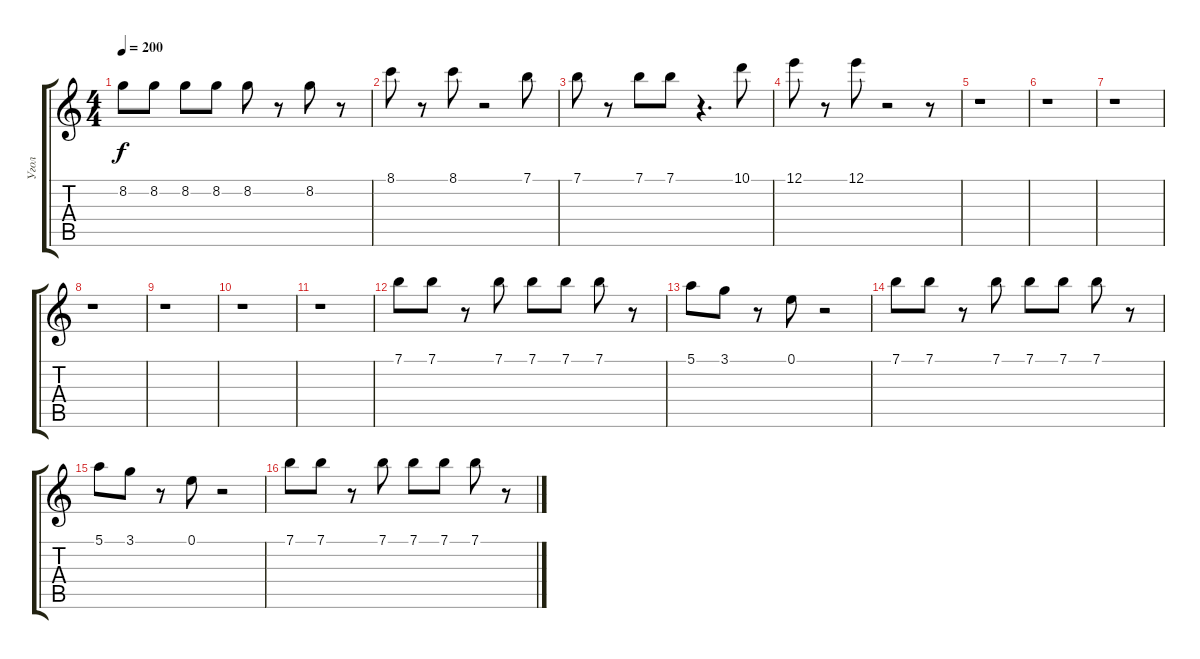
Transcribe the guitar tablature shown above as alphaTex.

\track ("Угол" "Угол") {instrument electricguitarmuted}
\staff {score tabs}
\tuning (E4 B3 G3 D3 A2 E2) {hide}
\ts (4 4)
\tempo 200
\clef g2
\ks c
8.2.8{dy f} 8.2.8 8.2.8 8.2.8 8.2.8 r.8 8.2.8 r.8 |
8.1.8 r.8 8.1.8 r.2 7.1.8 |
7.1.8 r.8 7.1.8 7.1.8 r.4{d} 10.1.8 |
12.1.8 r.8 12.1.8 r.2 r.8 |
r.1 |
r.1 |
r.1 |
r.1 |
r.1 |
r.1 |
r.1 |
7.1.8 7.1.8 r.8 7.1.8 7.1.8 7.1.8 7.1.8 r.8 |
5.1.8 3.1.8 r.8 0.1.8 r.2 |
7.1.8 7.1.8 r.8 7.1.8 7.1.8 7.1.8 7.1.8 r.8 |
5.1.8 3.1.8 r.8 0.1.8 r.2 |
7.1.8 7.1.8 r.8 7.1.8 7.1.8 7.1.8 7.1.8 r.8
